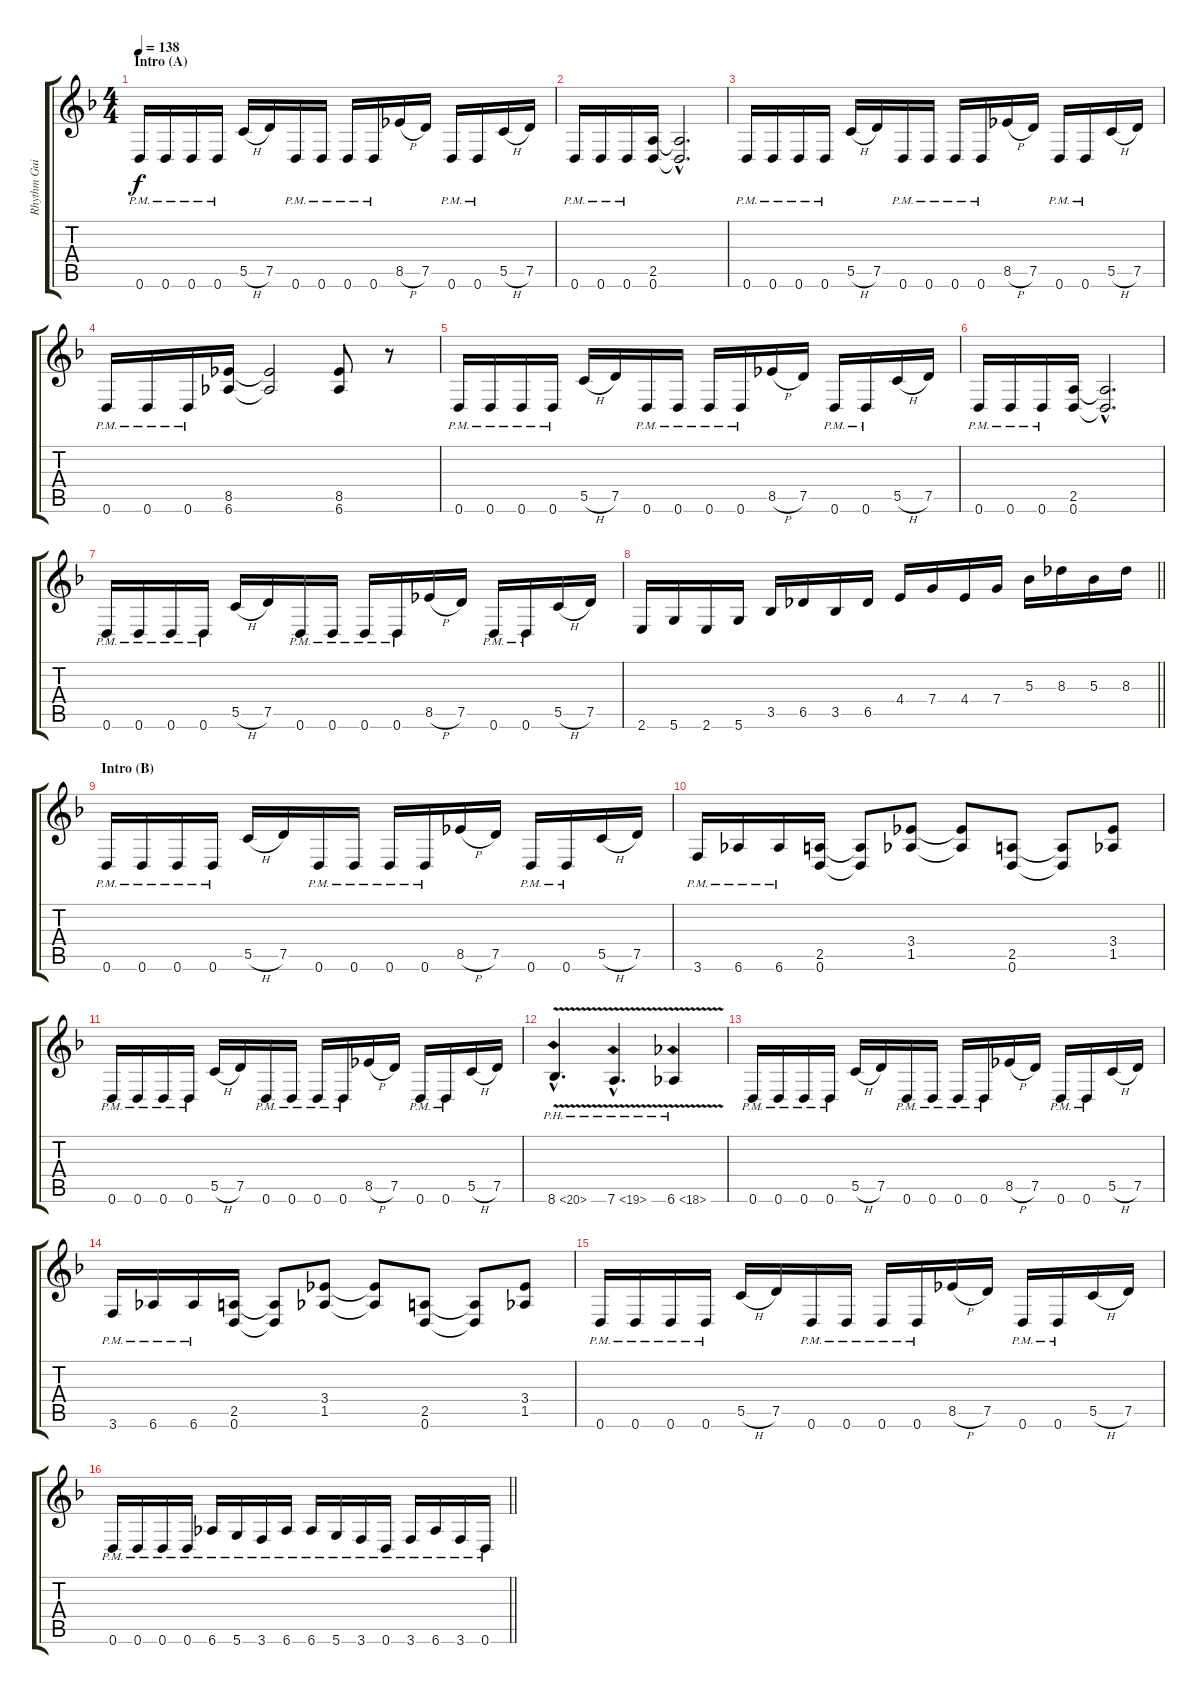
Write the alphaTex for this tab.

\track ("Rhythm Guitar" "Rhythm Gui") {instrument distortionguitar}
\staff {score tabs}
\tuning (D4 A3 F3 C3 G2 D2) {hide}
\ts (4 4)
\section ("" "Intro (A)")
\tempo 138
\clef g2
\ks dminor
0.6{pm}.16{dy f instrument distortionguitar} 0.6{pm}.16 0.6{pm}.16 0.6{pm}.16 5.5{h}.16 7.5.16 0.6{pm}.16 0.6{pm}.16 0.6{pm}.16 0.6{pm}.16 8.5{h}.16 7.5.16 0.6{pm}.16 0.6{pm}.16 5.5{h}.16 7.5.16 |
0.6{pm}.16 0.6{pm}.16 0.6{pm}.16 (2.5 0.6).16 (2.5{hac t} 0.6{hac t}).2{d} |
0.6{pm}.16 0.6{pm}.16 0.6{pm}.16 0.6{pm}.16 5.5{h}.16 7.5.16 0.6{pm}.16 0.6{pm}.16 0.6{pm}.16 0.6{pm}.16 8.5{h}.16 7.5.16 0.6{pm}.16 0.6{pm}.16 5.5{h}.16 7.5.16 |
0.6{pm}.16 0.6{pm}.16 0.6{pm}.16 (8.5 6.6).16 (8.5{t} 6.6{t}).2 (8.5 6.6).8 r.8 |
0.6{pm}.16 0.6{pm}.16 0.6{pm}.16 0.6{pm}.16 5.5{h}.16 7.5.16 0.6{pm}.16 0.6{pm}.16 0.6{pm}.16 0.6{pm}.16 8.5{h}.16 7.5.16 0.6{pm}.16 0.6{pm}.16 5.5{h}.16 7.5.16 |
0.6{pm}.16 0.6{pm}.16 0.6{pm}.16 (2.5 0.6).16 (2.5{hac t} 0.6{hac t}).2{d} |
0.6{pm}.16 0.6{pm}.16 0.6{pm}.16 0.6{pm}.16 5.5{h}.16 7.5.16 0.6{pm}.16 0.6{pm}.16 0.6{pm}.16 0.6{pm}.16 8.5{h}.16 7.5.16 0.6{pm}.16 0.6{pm}.16 5.5{h}.16 7.5.16 |
\barLineRight lightlight
2.6.16 5.6.16 2.6.16 5.6.16 3.5.16 6.5.16 3.5.16 6.5.16 4.4.16 7.4.16 4.4.16 7.4.16 5.3.16 8.3.16 5.3.16 8.3.16 |
\section ("" "Intro (B)")
0.6{pm}.16 0.6{pm}.16 0.6{pm}.16 0.6{pm}.16 5.5{h}.16 7.5.16 0.6{pm}.16 0.6{pm}.16 0.6{pm}.16 0.6{pm}.16 8.5{h}.16 7.5.16 0.6{pm}.16 0.6{pm}.16 5.5{h}.16 7.5.16 |
3.6{pm}.16 6.6{pm}.16 6.6{pm}.16 (2.5 0.6).16 (2.5{t} 0.6{t}).8 (3.4 1.5).8 (3.4{t} 1.5{t}).8 (2.5 0.6).8 (2.5{t} 0.6{t}).8 (3.4 1.5).8 |
0.6{pm}.16 0.6{pm}.16 0.6{pm}.16 0.6{pm}.16 5.5{h}.16 7.5.16 0.6{pm}.16 0.6{pm}.16 0.6{pm}.16 0.6{pm}.16 8.5{h}.16 7.5.16 0.6{pm}.16 0.6{pm}.16 5.5{h}.16 7.5.16 |
8.6{ph 12 v hac}.4{d} 7.6{ph 12 v hac}.4{d} 6.6{ph 12 v}.4 |
0.6{pm}.16 0.6{pm}.16 0.6{pm}.16 0.6{pm}.16 5.5{h}.16 7.5.16 0.6{pm}.16 0.6{pm}.16 0.6{pm}.16 0.6{pm}.16 8.5{h}.16 7.5.16 0.6{pm}.16 0.6{pm}.16 5.5{h}.16 7.5.16 |
3.6{pm}.16 6.6{pm}.16 6.6{pm}.16 (2.5 0.6).16 (2.5{t} 0.6{t}).8 (3.4 1.5).8 (3.4{t} 1.5{t}).8 (2.5 0.6).8 (2.5{t} 0.6{t}).8 (3.4 1.5).8 |
0.6{pm}.16 0.6{pm}.16 0.6{pm}.16 0.6{pm}.16 5.5{h}.16 7.5.16 0.6{pm}.16 0.6{pm}.16 0.6{pm}.16 0.6{pm}.16 8.5{h}.16 7.5.16 0.6{pm}.16 0.6{pm}.16 5.5{h}.16 7.5.16 |
\barLineRight lightlight
0.6{pm}.16 0.6{pm}.16 0.6{pm}.16 0.6{pm}.16 6.6{pm}.16 5.6{pm}.16 3.6{pm}.16 6.6{pm}.16 6.6{pm}.16 5.6{pm}.16 3.6{pm}.16 0.6{pm}.16 3.6{pm}.16 6.6{pm}.16 3.6{pm}.16 0.6{pm}.16
